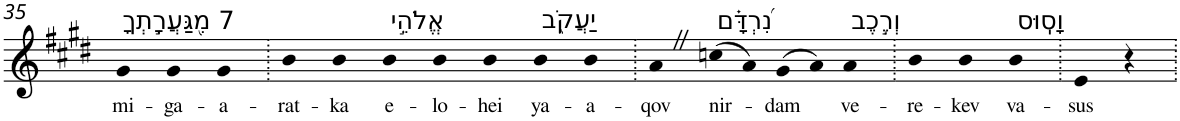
**kern	**text
*part1	*part1
*staff1	*staff1
*I"Piano	*
*I'Pno	*
!!LO:PB:g=z
*clefG2	*
*k[f#c#g#d#]	*
*E:	*
=35	=35
!LO:TX:a:t=7 מִ֭גַּעֲרָ֣תְךָ	!
!	!LO:LY:b
4g#	mi-
!	!LO:LY:b
4g#	-ga-
!	!LO:LY:b
4g#	-a-
=36.	=36.
!	!LO:LY:b
4b	-rat-
!	!LO:LY:b
4b	-ka
!LO:TX:a:t=אֱלֹהֵ֣י	!
!	!LO:LY:b
4b	e-
!	!LO:LY:b
4b	-lo-
!	!LO:LY:b
4b	-hei
!LO:TX:a:t=יַעֲקֹ֑ב	!
!	!LO:LY:b
4b	ya-
!	!LO:LY:b
4b	-a-
=37.	=37.
!	!LO:LY:b
4aZ	-qov
!LO:TX:a:t=נִ֝רְדָּ֗ם	!
!	!LO:LY:b
(>8ccn	nir-
8a)	.
!	!LO:LY:b
(>8g#	-dam
8a)	.
!LO:TX:a:t=וְרֶ֣כֶב	!
!	!LO:LY:b
4a	ve-
=38.	=38.
!	!LO:LY:b
4b	-re-
!	!LO:LY:b
4b	-kev
!LO:TX:a:t=וָסֽוּס	!
!	!LO:LY:b
4b	va-
=39.	=39.
!	!LO:LY:b
4e	-sus
4r	.
=.	=.
*-	*-
